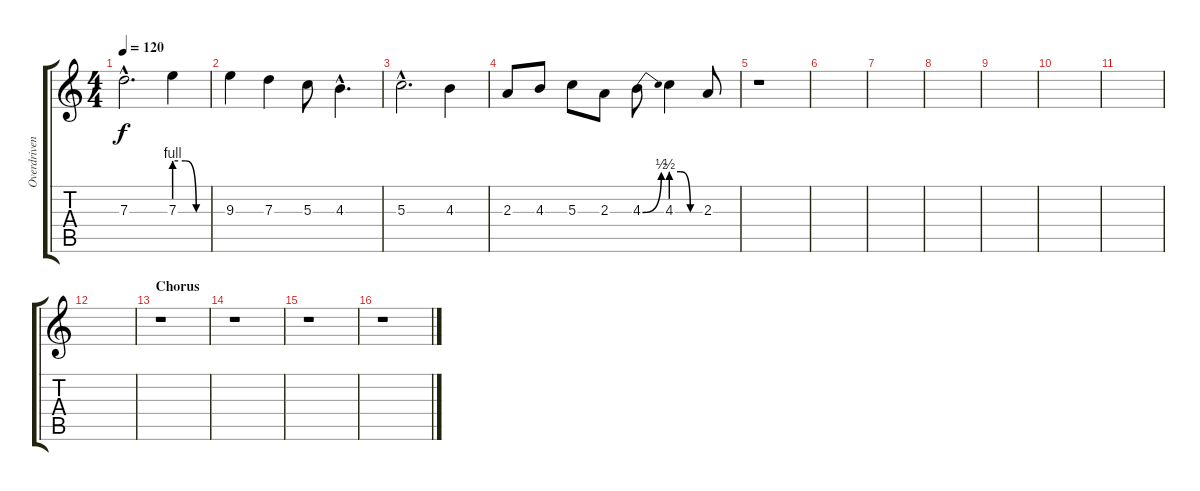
\track ("Overdriven Guitar" "Overdriven") {instrument overdrivenguitar}
\staff {score tabs}
\tuning (E4 B3 G3 D3 A2 D2) {hide}
\ts (4 4)
\tempo 120
\clef g2
\ks c
7.3{hac}.2{d dy f} 7.3{be (custom 0 4 20 4 40 0 60 0)}.4 |
9.3.4 7.3.4 5.3.8 4.3{hac}.4{d} |
5.3{hac}.2{d} 4.3.4 |
2.3.8 4.3.8 5.3.8 2.3.8 4.3{be (bend 0 0 60 2)}.8 4.3{be (custom 0 2 20 2 40 0 60 0)}.4 2.3.8 |
r.1 |
|
|
|
|
|
|
|
\section ("" "Chorus")
r.1 |
r.1 |
r.1 |
r.1
